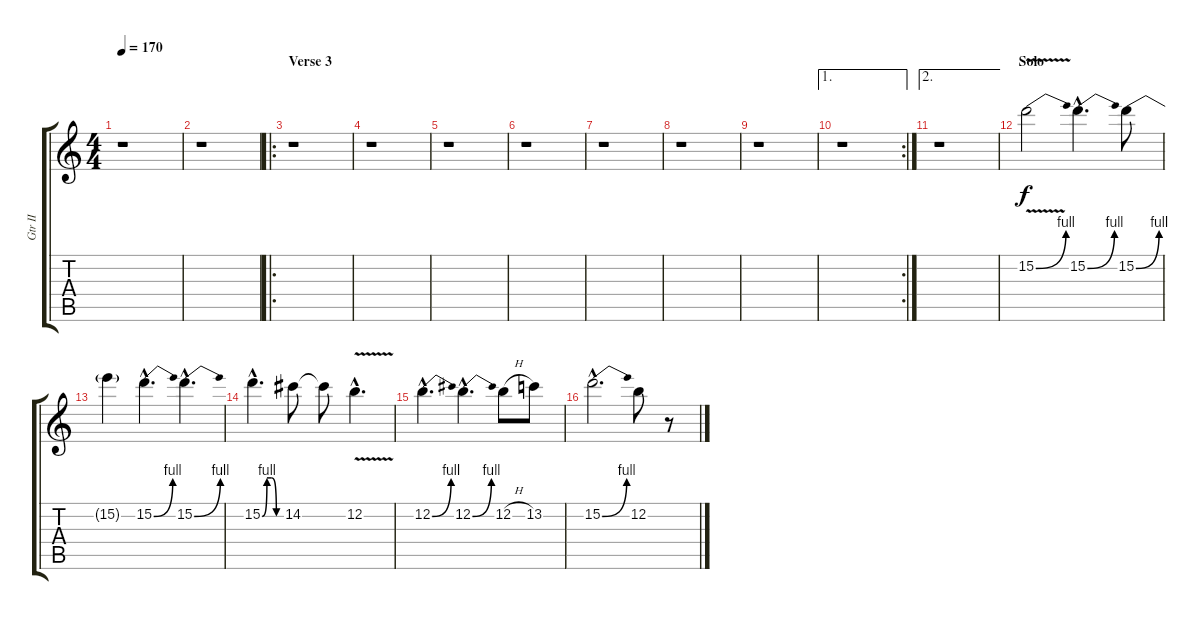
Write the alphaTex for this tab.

\track ("Gtr II" "Gtr II") {instrument distortionguitar}
\staff {score tabs}
\tuning (E4 B3 G3 D3 A2 E2) {hide}
\ts (4 4)
\tempo 170
\clef g2
\ks c
r.1{dy f} |
r.1 |
\ro
\section ("" "Verse 3")
r.1 |
r.1 |
r.1 |
r.1 |
r.1 |
r.1 |
r.1 |
\ae 1
\rc 2
r.1 |
\ae 2
r.1 |
\section ("" "Solo")
15.2{be (bend 0 0 60 4) v}.2 15.2{be (bend 0 0 60 4) hac}.4{d} 15.2{be (bend 0 0 60 4)}.8 |
15.2{t}.4 15.2{be (bend 0 0 60 4) hac}.4{d} 15.2{be (bend 0 0 60 4) hac}.4{d} |
15.2{be (custom 0 0 15 4 30 4 45 0 60 0) hac}.4{d} 14.2.8 14.2{t}.8 12.2{v hac}.4{d} |
12.2{be (bend 0 0 60 4) hac}.4{d} 12.2{be (bend 0 0 60 4) hac}.4{d} 12.2{h}.8 13.2.8 |
15.2{be (bend 0 0 60 4) hac}.2{d} 12.2.8 r.8
